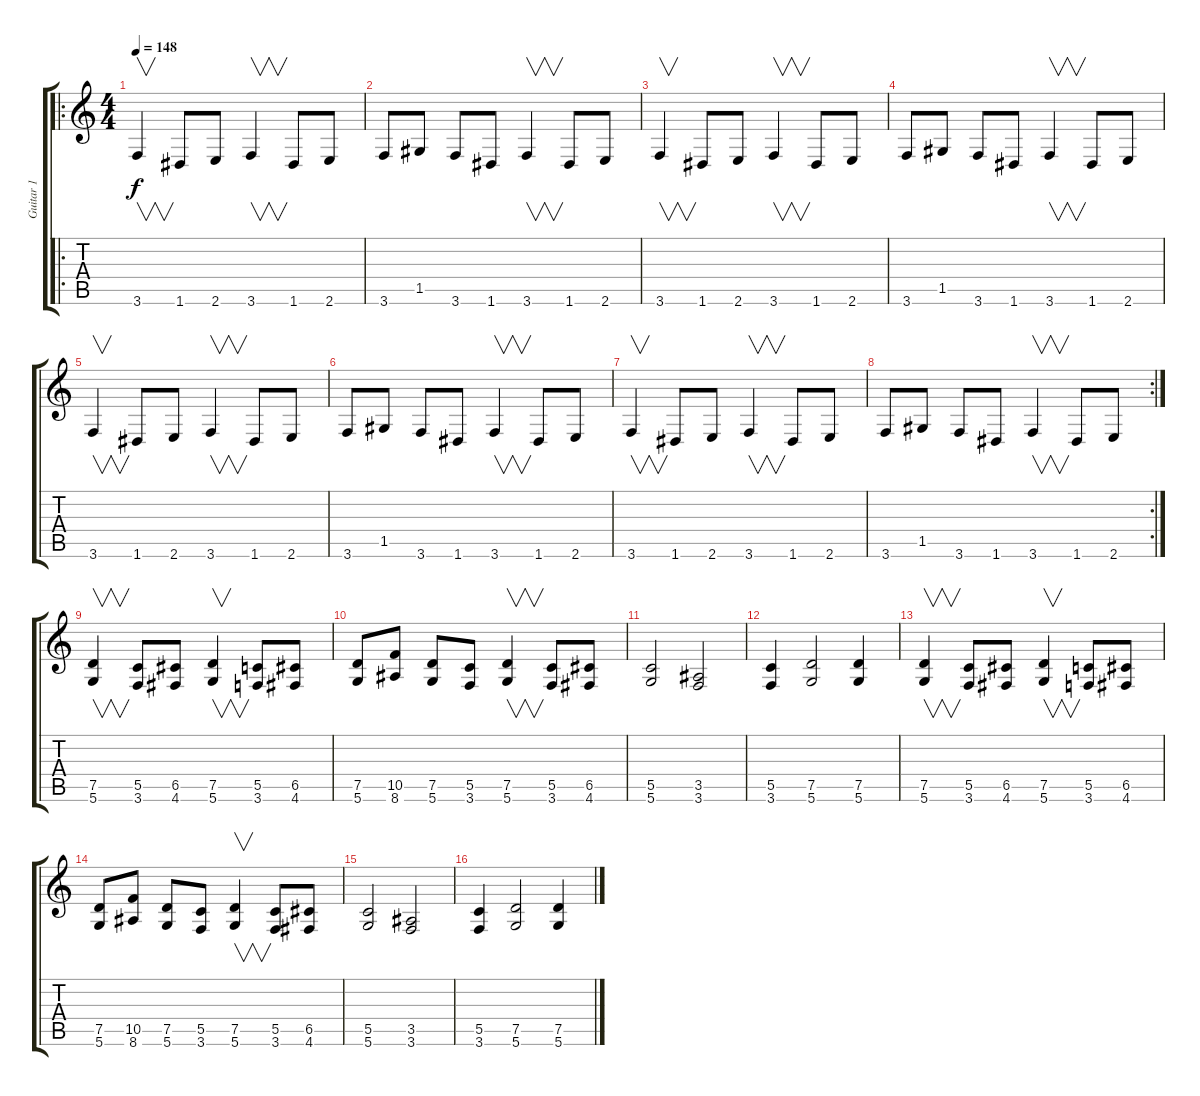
\track ("Guitar 1" "Guitar 1") {instrument distortionguitar}
\staff {score tabs}
\tuning (D4 A3 F3 C3 G2 D2) {hide}
\ro
\ts (4 4)
\tempo 148
\clef g2
\ks c
3.6.4{v dy f} 1.6.8 2.6.8 3.6.4{v} 1.6.8 2.6.8 |
3.6.8 1.5.8 3.6.8 1.6.8 3.6.4{v} 1.6.8 2.6.8 |
3.6.4{v} 1.6.8 2.6.8 3.6.4{v} 1.6.8 2.6.8 |
3.6.8 1.5.8 3.6.8 1.6.8 3.6.4{v} 1.6.8 2.6.8 |
3.6.4{v} 1.6.8 2.6.8 3.6.4{v} 1.6.8 2.6.8 |
3.6.8 1.5.8 3.6.8 1.6.8 3.6.4{v} 1.6.8 2.6.8 |
3.6.4{v} 1.6.8 2.6.8 3.6.4{v} 1.6.8 2.6.8 |
\rc 2
3.6.8 1.5.8 3.6.8 1.6.8 3.6.4{v} 1.6.8 2.6.8 |
(7.5 5.6).4{v} (5.5 3.6).8 (6.5 4.6).8 (7.5 5.6).4{v} (5.5 3.6).8 (6.5 4.6).8 |
(7.5 5.6).8 (10.5 8.6).8 (7.5 5.6).8 (5.5 3.6).8 (7.5 5.6).4{v} (5.5 3.6).8 (6.5 4.6).8 |
(5.5 5.6).2 (3.5 3.6).2 |
(5.5 3.6).4 (7.5 5.6).2 (7.5 5.6).4 |
(7.5 5.6).4{v} (5.5 3.6).8 (6.5 4.6).8 (7.5 5.6).4{v} (5.5 3.6).8 (6.5 4.6).8 |
(7.5 5.6).8 (10.5 8.6).8 (7.5 5.6).8 (5.5 3.6).8 (7.5 5.6).4{v} (5.5 3.6).8 (6.5 4.6).8 |
(5.5 5.6).2 (3.5 3.6).2 |
(5.5 3.6).4 (7.5 5.6).2 (7.5 5.6).4
